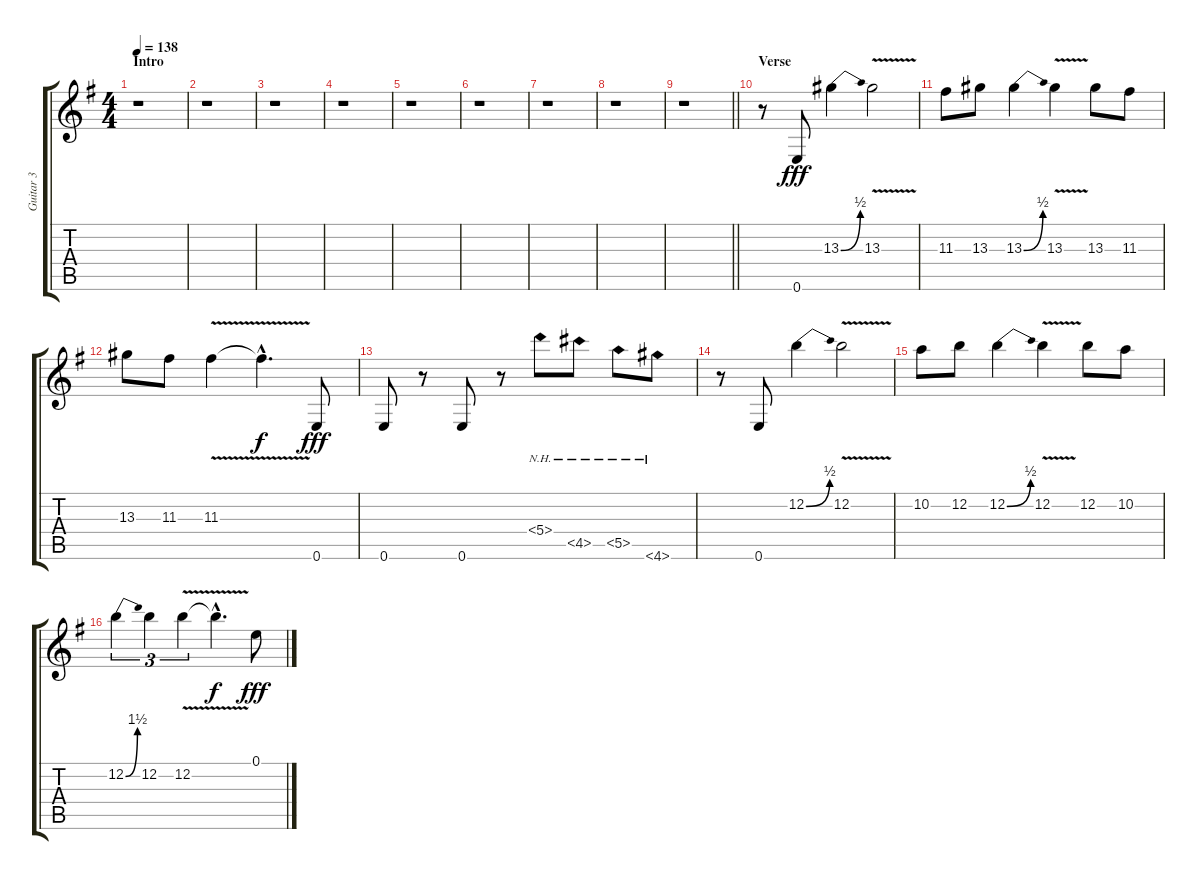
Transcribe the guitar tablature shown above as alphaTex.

\track ("Guitar 3" "Guitar 3") {instrument distortionguitar}
\staff {score tabs}
\tuning (E4 B3 G3 D3 A2 E2) {hide}
\ts (4 4)
\section ("" "Intro")
\tempo 138
\clef g2
\ks g
r.1{dy fff instrument distortionguitar} |
r.1 |
r.1 |
r.1 |
r.1 |
r.1 |
r.1 |
r.1 |
\barLineRight lightlight
r.1 |
\section ("" "Verse")
r.8 0.6.8 13.3{be (bend 0 0 60 2)}.4 13.3{v}.2 |
11.3.8 13.3.8 13.3{be (bend 0 0 60 2)}.4 13.3{v}.4 13.3.8 11.3.8 |
13.3.8 11.3.8 11.3{v}.4 11.3{hac t}.4{d dy f} 0.6.8{dy fff} |
0.6.8 r.8 0.6.8 r.8 5.4{nh}.8 4.5{nh}.8 5.5{nh}.8 4.6{nh}.8 |
r.8 0.6.8 12.2{be (bend 0 0 60 2)}.4 12.2{v}.2 |
10.2.8 12.2.8 12.2{be (bend 0 0 60 2)}.4 12.2{v}.4 12.2.8 10.2.8 |
12.2{be (bend 0 0 60 6)}.4{tu (3 2)} 12.2.4{tu (3 2)} 12.2{v}.4{tu (3 2)} 12.2{hac t}.4{d dy f} 0.1.8{dy fff}
